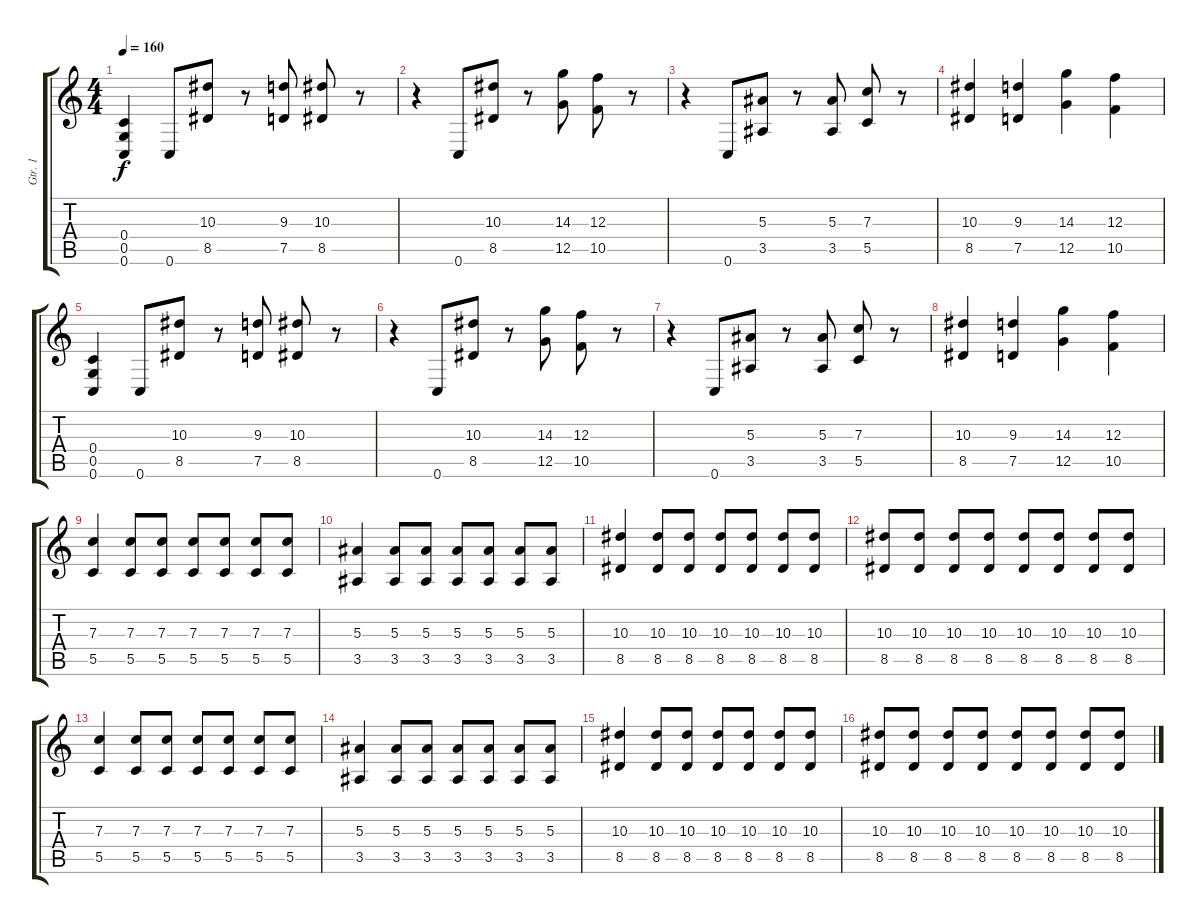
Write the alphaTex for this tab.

\track ("Gtr. 1" "Gtr. 1") {instrument overdrivenguitar}
\staff {score tabs}
\tuning (D4 A3 F3 C3 G2 C2) {hide}
\ts (4 4)
\tempo 160
\clef g2
\ks c
(0.4 0.5 0.6).4{dy f} 0.6.8 (10.3 8.5).8 r.8 (9.3 7.5).8 (10.3 8.5).8 r.8 |
r.4 0.6.8 (10.3 8.5).8 r.8 (14.3 12.5).8 (12.3 10.5).8 r.8 |
r.4 0.6.8 (5.3 3.5).8 r.8 (5.3 3.5).8 (7.3 5.5).8 r.8 |
(10.3 8.5).4 (9.3 7.5).4 (14.3 12.5).4 (12.3 10.5).4 |
(0.4 0.5 0.6).4 0.6.8 (10.3 8.5).8 r.8 (9.3 7.5).8 (10.3 8.5).8 r.8 |
r.4 0.6.8 (10.3 8.5).8 r.8 (14.3 12.5).8 (12.3 10.5).8 r.8 |
r.4 0.6.8 (5.3 3.5).8 r.8 (5.3 3.5).8 (7.3 5.5).8 r.8 |
(10.3 8.5).4 (9.3 7.5).4 (14.3 12.5).4 (12.3 10.5).4 |
(7.3 5.5).4 (7.3 5.5).8 (7.3 5.5).8 (7.3 5.5).8 (7.3 5.5).8 (7.3 5.5).8 (7.3 5.5).8 |
(5.3 3.5).4 (5.3 3.5).8 (5.3 3.5).8 (5.3 3.5).8 (5.3 3.5).8 (5.3 3.5).8 (5.3 3.5).8 |
(10.3 8.5).4 (10.3 8.5).8 (10.3 8.5).8 (10.3 8.5).8 (10.3 8.5).8 (10.3 8.5).8 (10.3 8.5).8 |
(10.3 8.5).8 (10.3 8.5).8 (10.3 8.5).8 (10.3 8.5).8 (10.3 8.5).8 (10.3 8.5).8 (10.3 8.5).8 (10.3 8.5).8 |
(7.3 5.5).4 (7.3 5.5).8 (7.3 5.5).8 (7.3 5.5).8 (7.3 5.5).8 (7.3 5.5).8 (7.3 5.5).8 |
(5.3 3.5).4 (5.3 3.5).8 (5.3 3.5).8 (5.3 3.5).8 (5.3 3.5).8 (5.3 3.5).8 (5.3 3.5).8 |
(10.3 8.5).4 (10.3 8.5).8 (10.3 8.5).8 (10.3 8.5).8 (10.3 8.5).8 (10.3 8.5).8 (10.3 8.5).8 |
(10.3 8.5).8 (10.3 8.5).8 (10.3 8.5).8 (10.3 8.5).8 (10.3 8.5).8 (10.3 8.5).8 (10.3 8.5).8 (10.3 8.5).8
